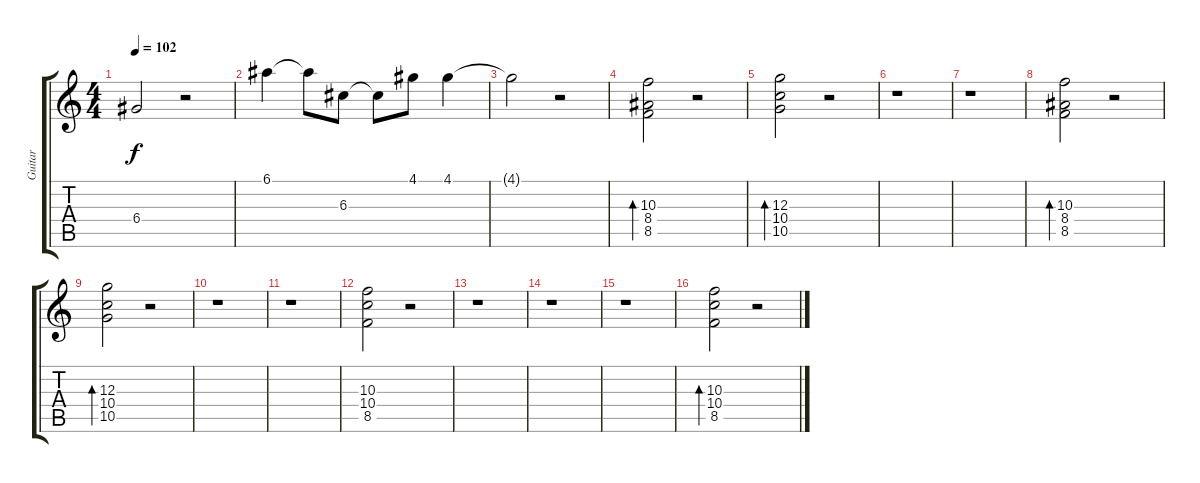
\track ("Guitar" "Guitar") {instrument electricguitarclean}
\staff {score tabs}
\tuning (E4 B3 G3 D3 A2 E2) {hide}
\ts (4 4)
\tempo 102
\clef g2
\ks c
6.4{t}.2{dy f} r.2 |
6.1.4 6.1{t}.8 6.3.8 6.3{t}.8 4.1.8 4.1.4 |
4.1{t}.2 r.2 |
(10.3 8.4 8.5).2{bd 60} r.2 |
(12.3 10.4 10.5).2{bd 60} r.2 |
r.1 |
r.1 |
(10.3 8.4 8.5).2{bd 60} r.2 |
(12.3 10.4 10.5).2{bd 60} r.2 |
r.1 |
r.1 |
(10.3 10.4 8.5).2 r.2 |
r.1 |
r.1 |
r.1 |
(10.3 10.4 8.5).2{bd 60} r.2
